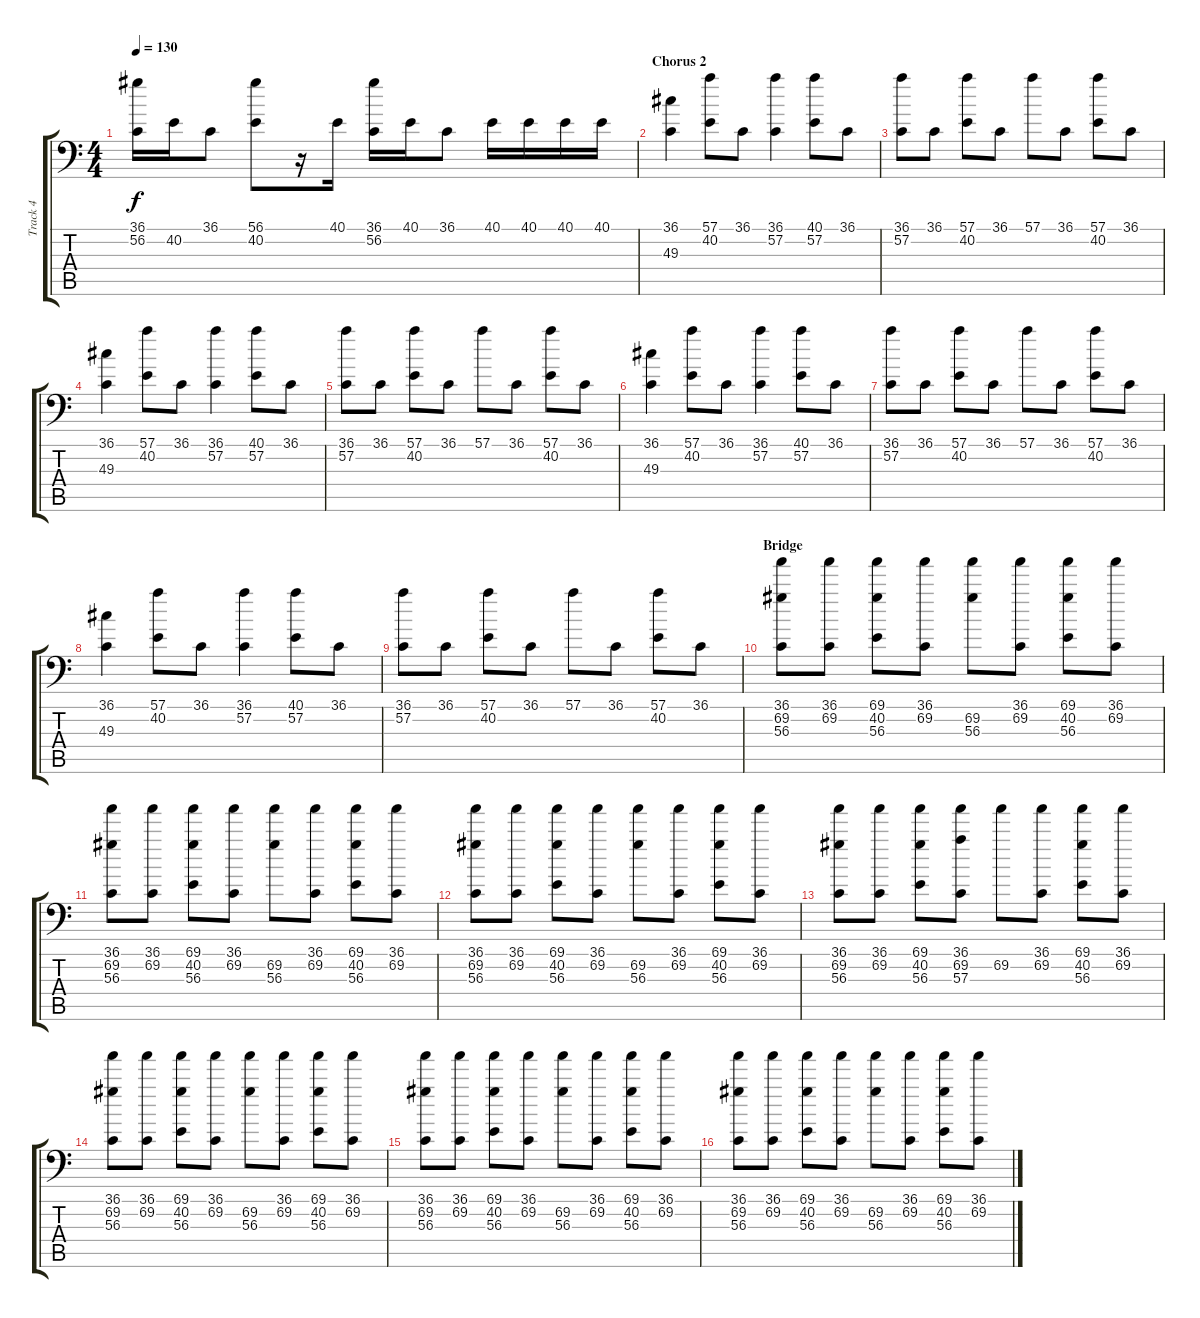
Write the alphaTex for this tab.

\track ("Track 4" "Track 4") {instrument acousticgrandpiano}
\staff {score tabs}
\tuning (C-1 C-1 C-1 C-1 C-1 C-1) {hide}
\ts (4 4)
\tempo 130
\clef f4
\ks c
(36.1 56.2).16{dy f} 40.2.16 36.1.8 (56.1 40.2).8 r.16 40.1.16 (36.1 56.2).16 40.1.16 36.1.8 40.1.16 40.1.16 40.1.16 40.1.16 |
\section ("" "Chorus 2")
(36.1 49.3).4 (57.1 40.2).8 36.1.8 (36.1 57.2).4 (40.1 57.2).8 36.1.8 |
(36.1 57.2).8 36.1.8 (57.1 40.2).8 36.1.8 57.1.8 36.1.8 (57.1 40.2).8 36.1.8 |
(36.1 49.3).4 (57.1 40.2).8 36.1.8 (36.1 57.2).4 (40.1 57.2).8 36.1.8 |
(36.1 57.2).8 36.1.8 (57.1 40.2).8 36.1.8 57.1.8 36.1.8 (57.1 40.2).8 36.1.8 |
(36.1 49.3).4 (57.1 40.2).8 36.1.8 (36.1 57.2).4 (40.1 57.2).8 36.1.8 |
(36.1 57.2).8 36.1.8 (57.1 40.2).8 36.1.8 57.1.8 36.1.8 (57.1 40.2).8 36.1.8 |
(36.1 49.3).4 (57.1 40.2).8 36.1.8 (36.1 57.2).4 (40.1 57.2).8 36.1.8 |
(36.1 57.2).8 36.1.8 (57.1 40.2).8 36.1.8 57.1.8 36.1.8 (57.1 40.2).8 36.1.8 |
\section ("" "Bridge")
(36.1 69.2 56.3).8 (36.1 69.2).8 (69.1 40.2 56.3).8 (36.1 69.2).8 (69.2 56.3).8 (36.1 69.2).8 (69.1 40.2 56.3).8 (36.1 69.2).8 |
(36.1 69.2 56.3).8 (36.1 69.2).8 (69.1 40.2 56.3).8 (36.1 69.2).8 (69.2 56.3).8 (36.1 69.2).8 (69.1 40.2 56.3).8 (36.1 69.2).8 |
(36.1 69.2 56.3).8 (36.1 69.2).8 (69.1 40.2 56.3).8 (36.1 69.2).8 (69.2 56.3).8 (36.1 69.2).8 (69.1 40.2 56.3).8 (36.1 69.2).8 |
(36.1 69.2 56.3).8 (36.1 69.2).8 (69.1 40.2 56.3).8 (36.1 69.2 57.3).8 69.2.8 (36.1 69.2).8 (69.1 40.2 56.3).8 (36.1 69.2).8 |
(36.1 69.2 56.3).8 (36.1 69.2).8 (69.1 40.2 56.3).8 (36.1 69.2).8 (69.2 56.3).8 (36.1 69.2).8 (69.1 40.2 56.3).8 (36.1 69.2).8 |
(36.1 69.2 56.3).8 (36.1 69.2).8 (69.1 40.2 56.3).8 (36.1 69.2).8 (69.2 56.3).8 (36.1 69.2).8 (69.1 40.2 56.3).8 (36.1 69.2).8 |
(36.1 69.2 56.3).8 (36.1 69.2).8 (69.1 40.2 56.3).8 (36.1 69.2).8 (69.2 56.3).8 (36.1 69.2).8 (69.1 40.2 56.3).8 (36.1 69.2).8
